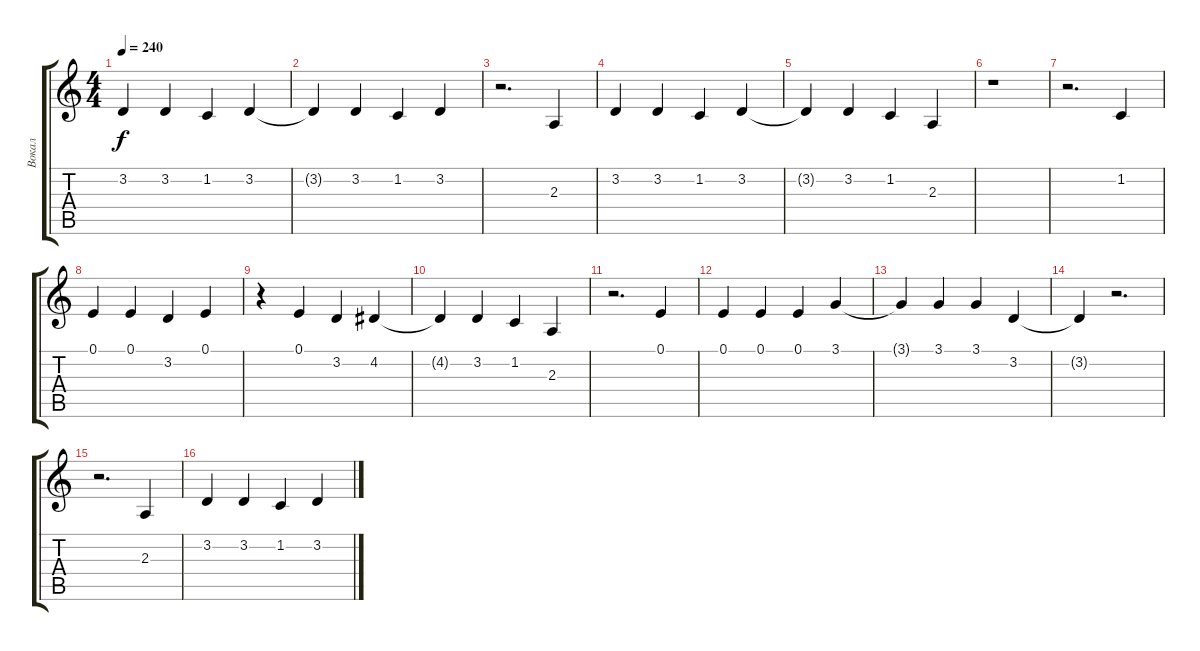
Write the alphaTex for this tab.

\track ("Вокал" "Вокал") {instrument lead1square}
\staff {score tabs}
\tuning (E4 B3 G3 D3 A2 E2) {hide}
\ts (4 4)
\tempo 240
\clef g2
\ks c
3.2{t}.4{dy f} 3.2.4 1.2.4 3.2.4 |
3.2{t}.4 3.2.4 1.2.4 3.2.4 |
r.2{d} 2.3.4 |
3.2.4 3.2.4 1.2.4 3.2.4 |
3.2{t}.4 3.2.4 1.2.4 2.3.4 |
r.1 |
r.2{d} 1.2.4 |
0.1.4 0.1.4 3.2.4 0.1.4 |
r.4 0.1.4 3.2.4 4.2.4 |
4.2{t}.4 3.2.4 1.2.4 2.3.4 |
r.2{d} 0.1.4 |
0.1.4 0.1.4 0.1.4 3.1.4 |
3.1{t}.4 3.1.4 3.1.4 3.2.4 |
3.2{t}.4 r.2{d} |
r.2{d} 2.3.4 |
3.2.4 3.2.4 1.2.4 3.2.4
